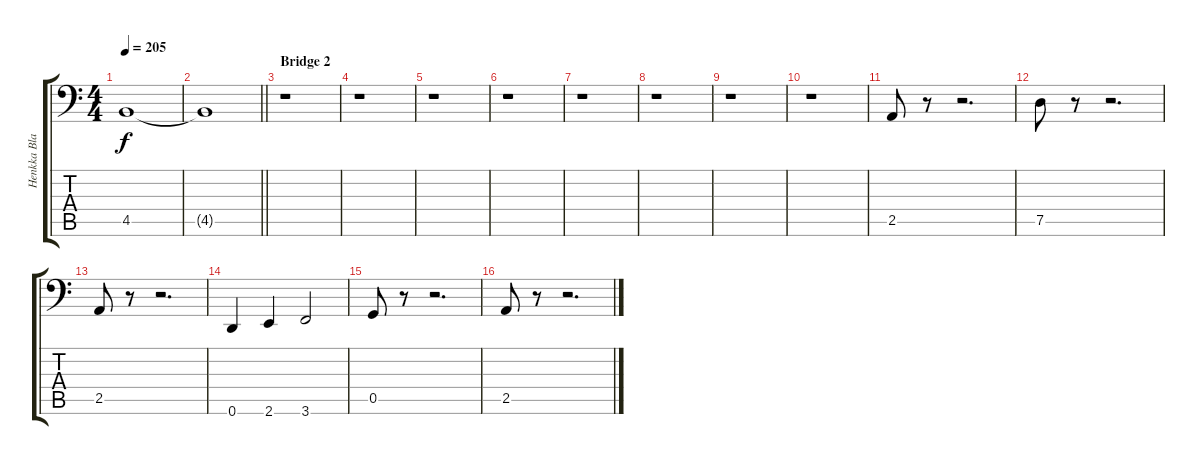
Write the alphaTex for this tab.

\track ("Henkka Blacksmith" "Henkka Bla") {instrument electricbasspick}
\staff {score tabs}
\tuning (D3 A2 F2 C2 G1 D1) {hide}
\ts (4 4)
\tempo 205
\clef f4
\ks c
4.5.1{dy f} |
\barLineRight lightlight
4.5{t}.1 |
\section ("" "Bridge 2")
r.1 |
r.1 |
r.1 |
r.1 |
r.1 |
r.1 |
r.1 |
r.1 |
2.5.8 r.8 r.2{d} |
7.5.8 r.8 r.2{d} |
2.5.8 r.8 r.2{d} |
0.6.4 2.6.4 3.6.2 |
0.5.8 r.8 r.2{d} |
2.5.8 r.8 r.2{d}
